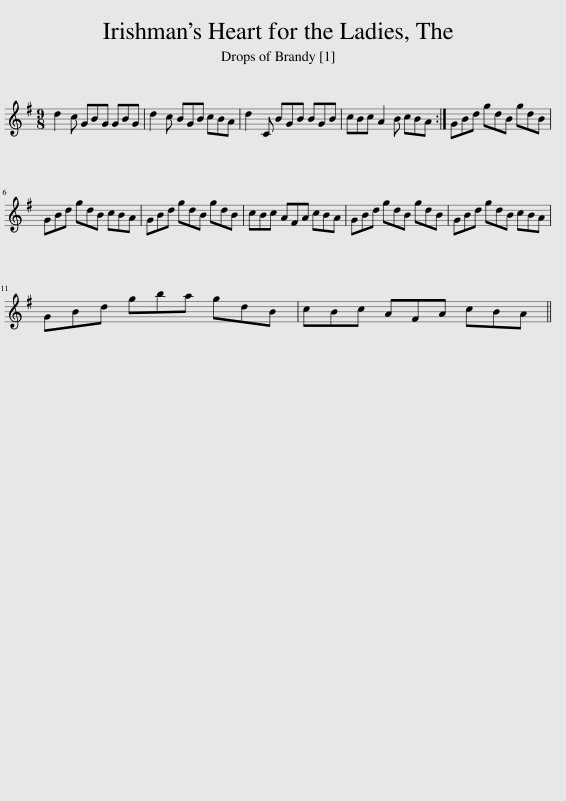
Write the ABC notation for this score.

X:1
L:1/8
M:9/8
I:linebreak $
K:G
V:1 treble
V:1
 d2 c GBG GBG | d2 c BGB cBA | d2 C BGB BGB | cBc A2 B cBA :| GBd gdB gdB |$ %5
 GBd gdB cBA | GBd gdB gdB | cBc AFA cBA | GBd gdB gdB | GBd gdB cBA |$ %10
 GBd gba gdB | cBc AFA cBA || %12
